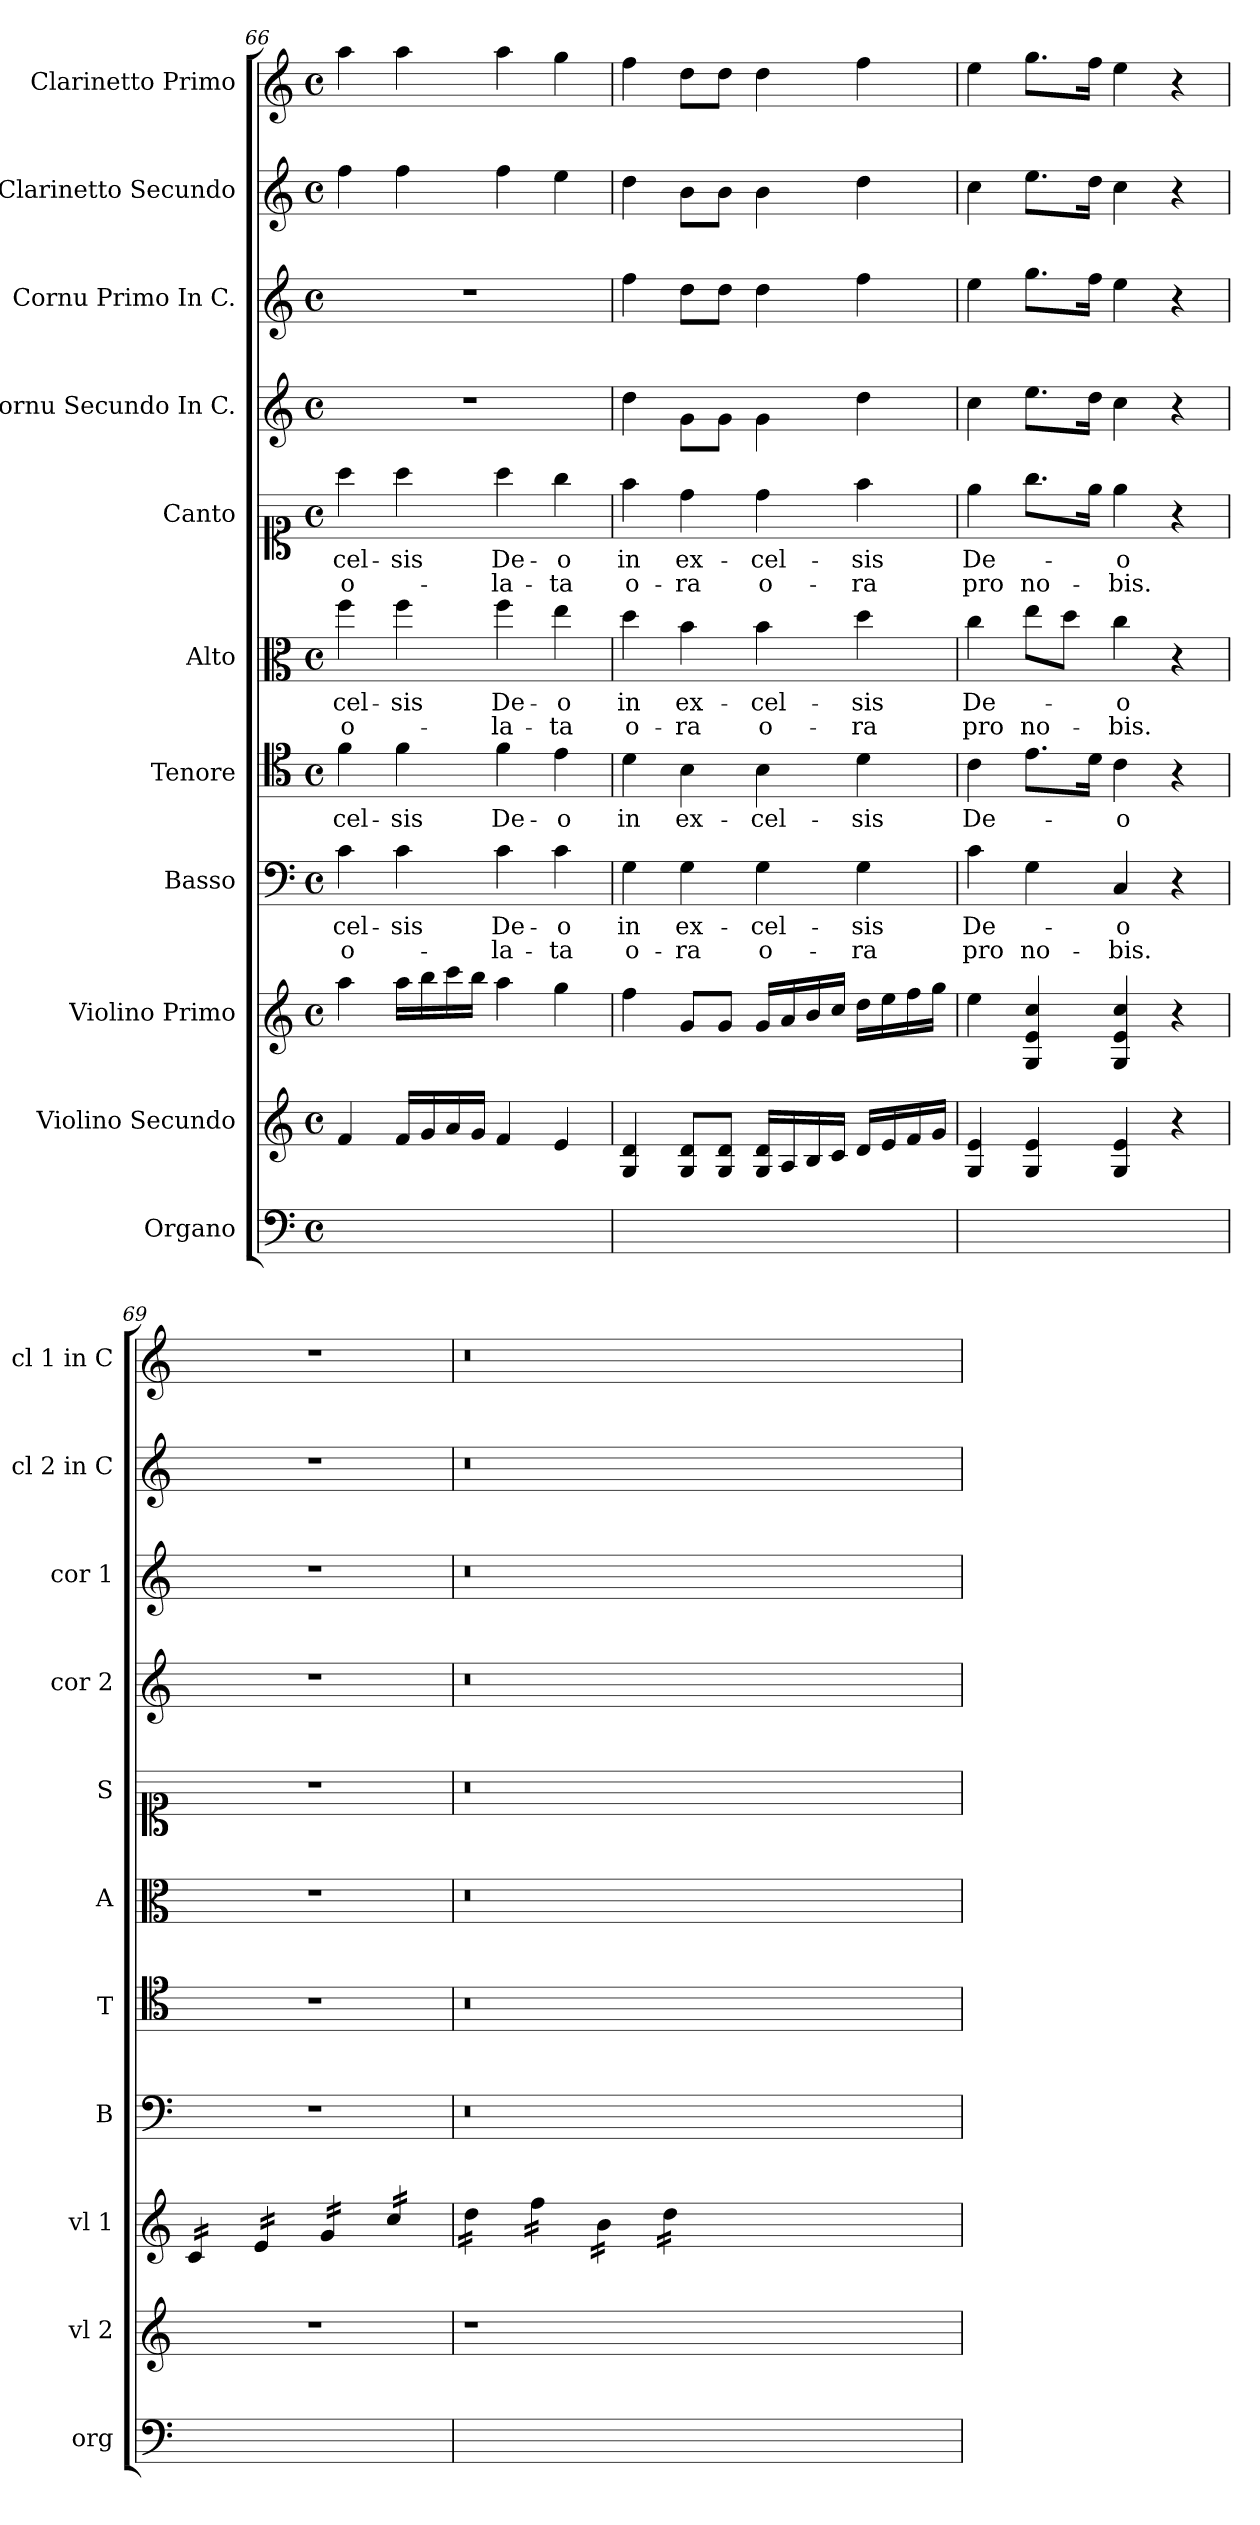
**kern	**kern	**kern	**kern	**text	**text	**kern	**text	**kern	**text	**text	**kern	**text	**text	**kern	**kern	**kern	**kern
*part11	*part10	*part9	*part8	*part8	*part8	*part7	*part7	*part6	*part6	*part6	*part5	*part5	*part5	*part4	*part3	*part2	*part1
*staff11	*staff10	*staff9	*staff8	*staff8	*staff8	*staff7	*staff7	*staff6	*staff6	*staff6	*staff5	*staff5	*staff5	*staff4	*staff3	*staff2	*staff1
*I"Organo	*I"Violino Secundo	*I"Violino Primo	*I"Basso	*	*	*I"Tenore	*	*I"Alto	*	*	*I"Canto	*	*	*I"Cornu Secundo In C.	*I"Cornu Primo In C.	*I"Clarinetto Secundo	*I"Clarinetto Primo
*I'org	*I'vl 2	*I'vl 1	*I'B	*	*	*I'T	*	*I'A	*	*	*I'S	*	*	*I'cor 2	*I'cor 1	*I'cl 2 in C	*I'cl 1 in C
*clefF4	*clefG2	*clefG2	*clefF4	*	*	*clefC4	*	*clefC3	*	*	*clefC1	*	*	*clefG2	*clefG2	*clefG2	*clefG2
*k[]	*k[]	*k[]	*k[]	*	*	*k[]	*	*k[]	*	*	*k[]	*	*	*k[]	*k[]	*k[]	*k[]
*C:	*C:	*C:	*C:	*	*	*C:	*	*C:	*	*	*C:	*	*	*C:	*C:	*C:	*C:
*M4/4	*M4/4	*M4/4	*M4/4	*	*	*M4/4	*	*M4/4	*	*	*M4/4	*	*	*M4/4	*M4/4	*M4/4	*M4/4
*met(c)	*met(c)	*met(c)	*met(c)	*	*	*met(c)	*	*met(c)	*	*	*met(c)	*	*	*met(c)	*met(c)	*met(c)	*met(c)
=66	=66	=66	=66	=66	=66	=66	=66	=66	=66	=66	=66	=66	=66	=66	=66	=66	=66
1ryy	4f/	4aa\	4c\	-cel-	-o-	4f\	cel-	4ff\	-cel-	-o-	4aa\	-cel-	-o-	1r	1r	4ff\	4aa\
.	16f/LL	16aa\LL	4c\	-sis	.	4f\	-sis	4ff\	-sis	.	4aa\	-sis	.	.	.	4ff\	4aa\
.	16g/	16bb\	.	.	.	.	.	.	.	.	.	.	.	.	.	.	.
.	16a/	16ccc\	.	.	.	.	.	.	.	.	.	.	.	.	.	.	.
.	16g/JJ	16bb\JJ	.	.	.	.	.	.	.	.	.	.	.	.	.	.	.
.	4f/	4aa\	4c\	De-	-la-	4f\	De-	4ff\	De-	-la-	4aa\	De-	-la-	.	.	4ff\	4aa\
.	4e/	4gg\	4c\	-o	-ta	4e\	-o	4ee\	-o	-ta	4gg\	-o	-ta	.	.	4ee\	4gg\
=67	=67	=67	=67	=67	=67	=67	=67	=67	=67	=67	=67	=67	=67	=67	=67	=67	=67
1ryy	4G/ 4d/	4ff\	4G\	in	o-	4d\	in	4dd\	in	o-	4ff\	in	o-	4dd\	4ff\	4dd\	4ff\
.	8G/ 8d/L	8g/L	4G\	ex-	-ra	4B\	ex-	4b\	ex-	-ra	4dd\	ex-	-ra	8g\L	8dd\L	8b\L	8dd\L
.	8G/ 8d/J	8g/J	.	.	.	.	.	.	.	.	.	.	.	8g\J	8dd\J	8b\J	8dd\J
.	16G/ 16d/LL	16g/LL	4G\	-cel-	o-	4B\	-cel-	4b\	-cel-	o-	4dd\	-cel-	o-	4g\	4dd\	4b\	4dd\
.	16A/	16a/	.	.	.	.	.	.	.	.	.	.	.	.	.	.	.
.	16B/	16b/	.	.	.	.	.	.	.	.	.	.	.	.	.	.	.
.	16c/JJ	16cc/JJ	.	.	.	.	.	.	.	.	.	.	.	.	.	.	.
.	16d/LL	16dd\LL	4G\	-sis	-ra	4d\	-sis	4dd\	-sis	-ra	4ff\	-sis	-ra	4dd\	4ff\	4dd\	4ff\
.	16e/	16ee\	.	.	.	.	.	.	.	.	.	.	.	.	.	.	.
.	16f/	16ff\	.	.	.	.	.	.	.	.	.	.	.	.	.	.	.
.	16g/JJ	16gg\JJ	.	.	.	.	.	.	.	.	.	.	.	.	.	.	.
=68	=68	=68	=68	=68	=68	=68	=68	=68	=68	=68	=68	=68	=68	=68	=68	=68	=68
1ryy	4G/ 4e/	4ee\	4c\	De-	pro	4c\	De-	4cc\	De-	pro	4ee\	De-	pro	4cc\	4ee\	4cc\	4ee\
.	4G/ 4e/	4G/ 4e/ 4cc/	4G\	.	no-	8.e\L	.	8ee\L	.	no-	8.gg\L	.	no-	8.ee\L	8.gg\L	8.ee\L	8.gg\L
.	.	.	.	.	.	.	.	8dd\J	.	.	.	.	.	.	.	.	.
.	.	.	.	.	.	16d\Jk	.	.	.	.	16ee\Jk	.	.	16dd\Jk	16ff\Jk	16dd\Jk	16ff\Jk
.	4G/ 4e/	4G/ 4e/ 4cc/	4C/	-o	-bis.	4c\	-o	4cc\	-o	-bis.	4ee\	-o	-bis.	4cc\	4ee\	4cc\	4ee\
.	4r	4r	4r	.	.	4r	.	4r	.	.	4r	.	.	4r	4r	4r	4r
=69	=69	=69	=69	=69	=69	=69	=69	=69	=69	=69	=69	=69	=69	=69	=69	=69	=69
*	*	*tremolo	*	*	*	*	*	*	*	*	*	*	*	*	*	*	*
1ryy	1r	16c/LL	1r	.	.	1r	.	1r	.	.	1r	.	.	1r	1r	1r	1r
.	.	16c/	.	.	.	.	.	.	.	.	.	.	.	.	.	.	.
.	.	16c/	.	.	.	.	.	.	.	.	.	.	.	.	.	.	.
.	.	16c/JJ	.	.	.	.	.	.	.	.	.	.	.	.	.	.	.
.	.	16e/LL	.	.	.	.	.	.	.	.	.	.	.	.	.	.	.
.	.	16e/	.	.	.	.	.	.	.	.	.	.	.	.	.	.	.
.	.	16e/	.	.	.	.	.	.	.	.	.	.	.	.	.	.	.
.	.	16e/JJ	.	.	.	.	.	.	.	.	.	.	.	.	.	.	.
.	.	16g/LL	.	.	.	.	.	.	.	.	.	.	.	.	.	.	.
.	.	16g/	.	.	.	.	.	.	.	.	.	.	.	.	.	.	.
.	.	16g/	.	.	.	.	.	.	.	.	.	.	.	.	.	.	.
.	.	16g/JJ	.	.	.	.	.	.	.	.	.	.	.	.	.	.	.
.	.	16cc/LL	.	.	.	.	.	.	.	.	.	.	.	.	.	.	.
.	.	16cc/	.	.	.	.	.	.	.	.	.	.	.	.	.	.	.
.	.	16cc/	.	.	.	.	.	.	.	.	.	.	.	.	.	.	.
.	.	16cc/JJ	.	.	.	.	.	.	.	.	.	.	.	.	.	.	.
=70	=70	=70	=70	=70	=70	=70	=70	=70	=70	=70	=70	=70	=70	=70	=70	=70	=70
1ryy	1r	16dd\LL	0.r	.	.	0.r	.	0.r	.	.	0.r	.	.	0.r	0.r	0.r	0.r
.	.	16dd\	.	.	.	.	.	.	.	.	.	.	.	.	.	.	.
.	.	16dd\	.	.	.	.	.	.	.	.	.	.	.	.	.	.	.
.	.	16dd\JJ	.	.	.	.	.	.	.	.	.	.	.	.	.	.	.
.	.	16ff\LL	.	.	.	.	.	.	.	.	.	.	.	.	.	.	.
.	.	16ff\	.	.	.	.	.	.	.	.	.	.	.	.	.	.	.
.	.	16ff\	.	.	.	.	.	.	.	.	.	.	.	.	.	.	.
.	.	16ff\JJ	.	.	.	.	.	.	.	.	.	.	.	.	.	.	.
.	.	16b\LL	.	.	.	.	.	.	.	.	.	.	.	.	.	.	.
.	.	16b\	.	.	.	.	.	.	.	.	.	.	.	.	.	.	.
.	.	16b\	.	.	.	.	.	.	.	.	.	.	.	.	.	.	.
.	.	16b\JJ	.	.	.	.	.	.	.	.	.	.	.	.	.	.	.
.	.	16dd\LL	.	.	.	.	.	.	.	.	.	.	.	.	.	.	.
.	.	16dd\	.	.	.	.	.	.	.	.	.	.	.	.	.	.	.
.	.	16dd\	.	.	.	.	.	.	.	.	.	.	.	.	.	.	.
.	.	16dd\JJ	.	.	.	.	.	.	.	.	.	.	.	.	.	.	.
*	*	*Xtremolo	*	*	*	*	*	*	*	*	*	*	*	*	*	*	*
0ryy	0ryy	0ryy	.	.	.	.	.	.	.	.	.	.	.	.	.	.	.
=	=	=	=	=	=	=	=	=	=	=	=	=	=	=	=	=	=
*-	*-	*-	*-	*-	*-	*-	*-	*-	*-	*-	*-	*-	*-	*-	*-	*-	*-
